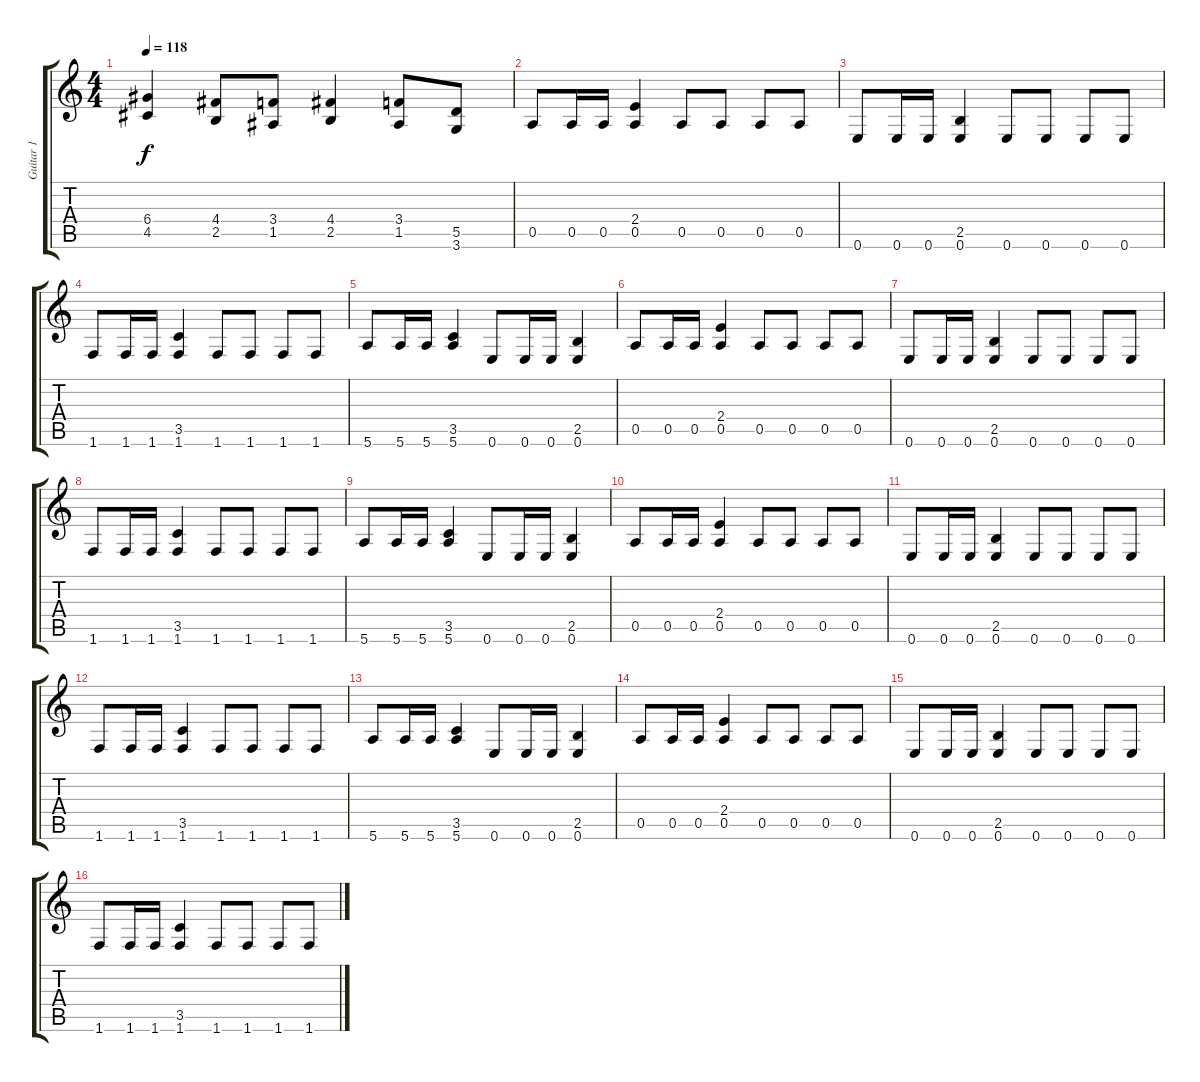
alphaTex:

\track ("Guitar 1" "Guitar 1") {instrument distortionguitar}
\staff {score tabs}
\tuning (E4 B3 G3 D3 A2 E2) {hide}
\ts (4 4)
\tempo 118
\clef g2
\ks c
(6.4 4.5).4{dy f} (4.4 2.5).8 (3.4 1.5).8 (4.4 2.5).4 (3.4 1.5).8 (5.5 3.6).8 |
0.5.8 0.5.16 0.5.16 (2.4 0.5).4 0.5.8 0.5.8 0.5.8 0.5.8 |
0.6.8 0.6.16 0.6.16 (2.5 0.6).4 0.6.8 0.6.8 0.6.8 0.6.8 |
1.6.8 1.6.16 1.6.16 (3.5 1.6).4 1.6.8 1.6.8 1.6.8 1.6.8 |
5.6.8 5.6.16 5.6.16 (3.5 5.6).4 0.6.8 0.6.16 0.6.16 (2.5 0.6).4 |
0.5.8 0.5.16 0.5.16 (2.4 0.5).4 0.5.8 0.5.8 0.5.8 0.5.8 |
0.6.8 0.6.16 0.6.16 (2.5 0.6).4 0.6.8 0.6.8 0.6.8 0.6.8 |
1.6.8 1.6.16 1.6.16 (3.5 1.6).4 1.6.8 1.6.8 1.6.8 1.6.8 |
5.6.8 5.6.16 5.6.16 (3.5 5.6).4 0.6.8 0.6.16 0.6.16 (2.5 0.6).4 |
0.5.8 0.5.16 0.5.16 (2.4 0.5).4 0.5.8 0.5.8 0.5.8 0.5.8 |
0.6.8 0.6.16 0.6.16 (2.5 0.6).4 0.6.8 0.6.8 0.6.8 0.6.8 |
1.6.8 1.6.16 1.6.16 (3.5 1.6).4 1.6.8 1.6.8 1.6.8 1.6.8 |
5.6.8 5.6.16 5.6.16 (3.5 5.6).4 0.6.8 0.6.16 0.6.16 (2.5 0.6).4 |
0.5.8 0.5.16 0.5.16 (2.4 0.5).4 0.5.8 0.5.8 0.5.8 0.5.8 |
0.6.8 0.6.16 0.6.16 (2.5 0.6).4 0.6.8 0.6.8 0.6.8 0.6.8 |
1.6.8 1.6.16 1.6.16 (3.5 1.6).4 1.6.8 1.6.8 1.6.8 1.6.8
